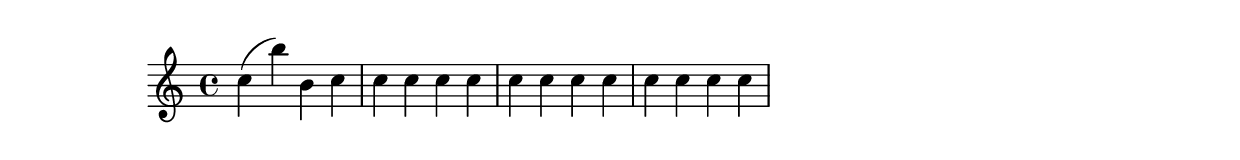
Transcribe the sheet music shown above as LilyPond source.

% test damping
\version "1.0.4";

\score{
	\notes\relative c'{

		c'()b' ~ b, c
		c c c c
		c c c c
		c c c c
	}
}
